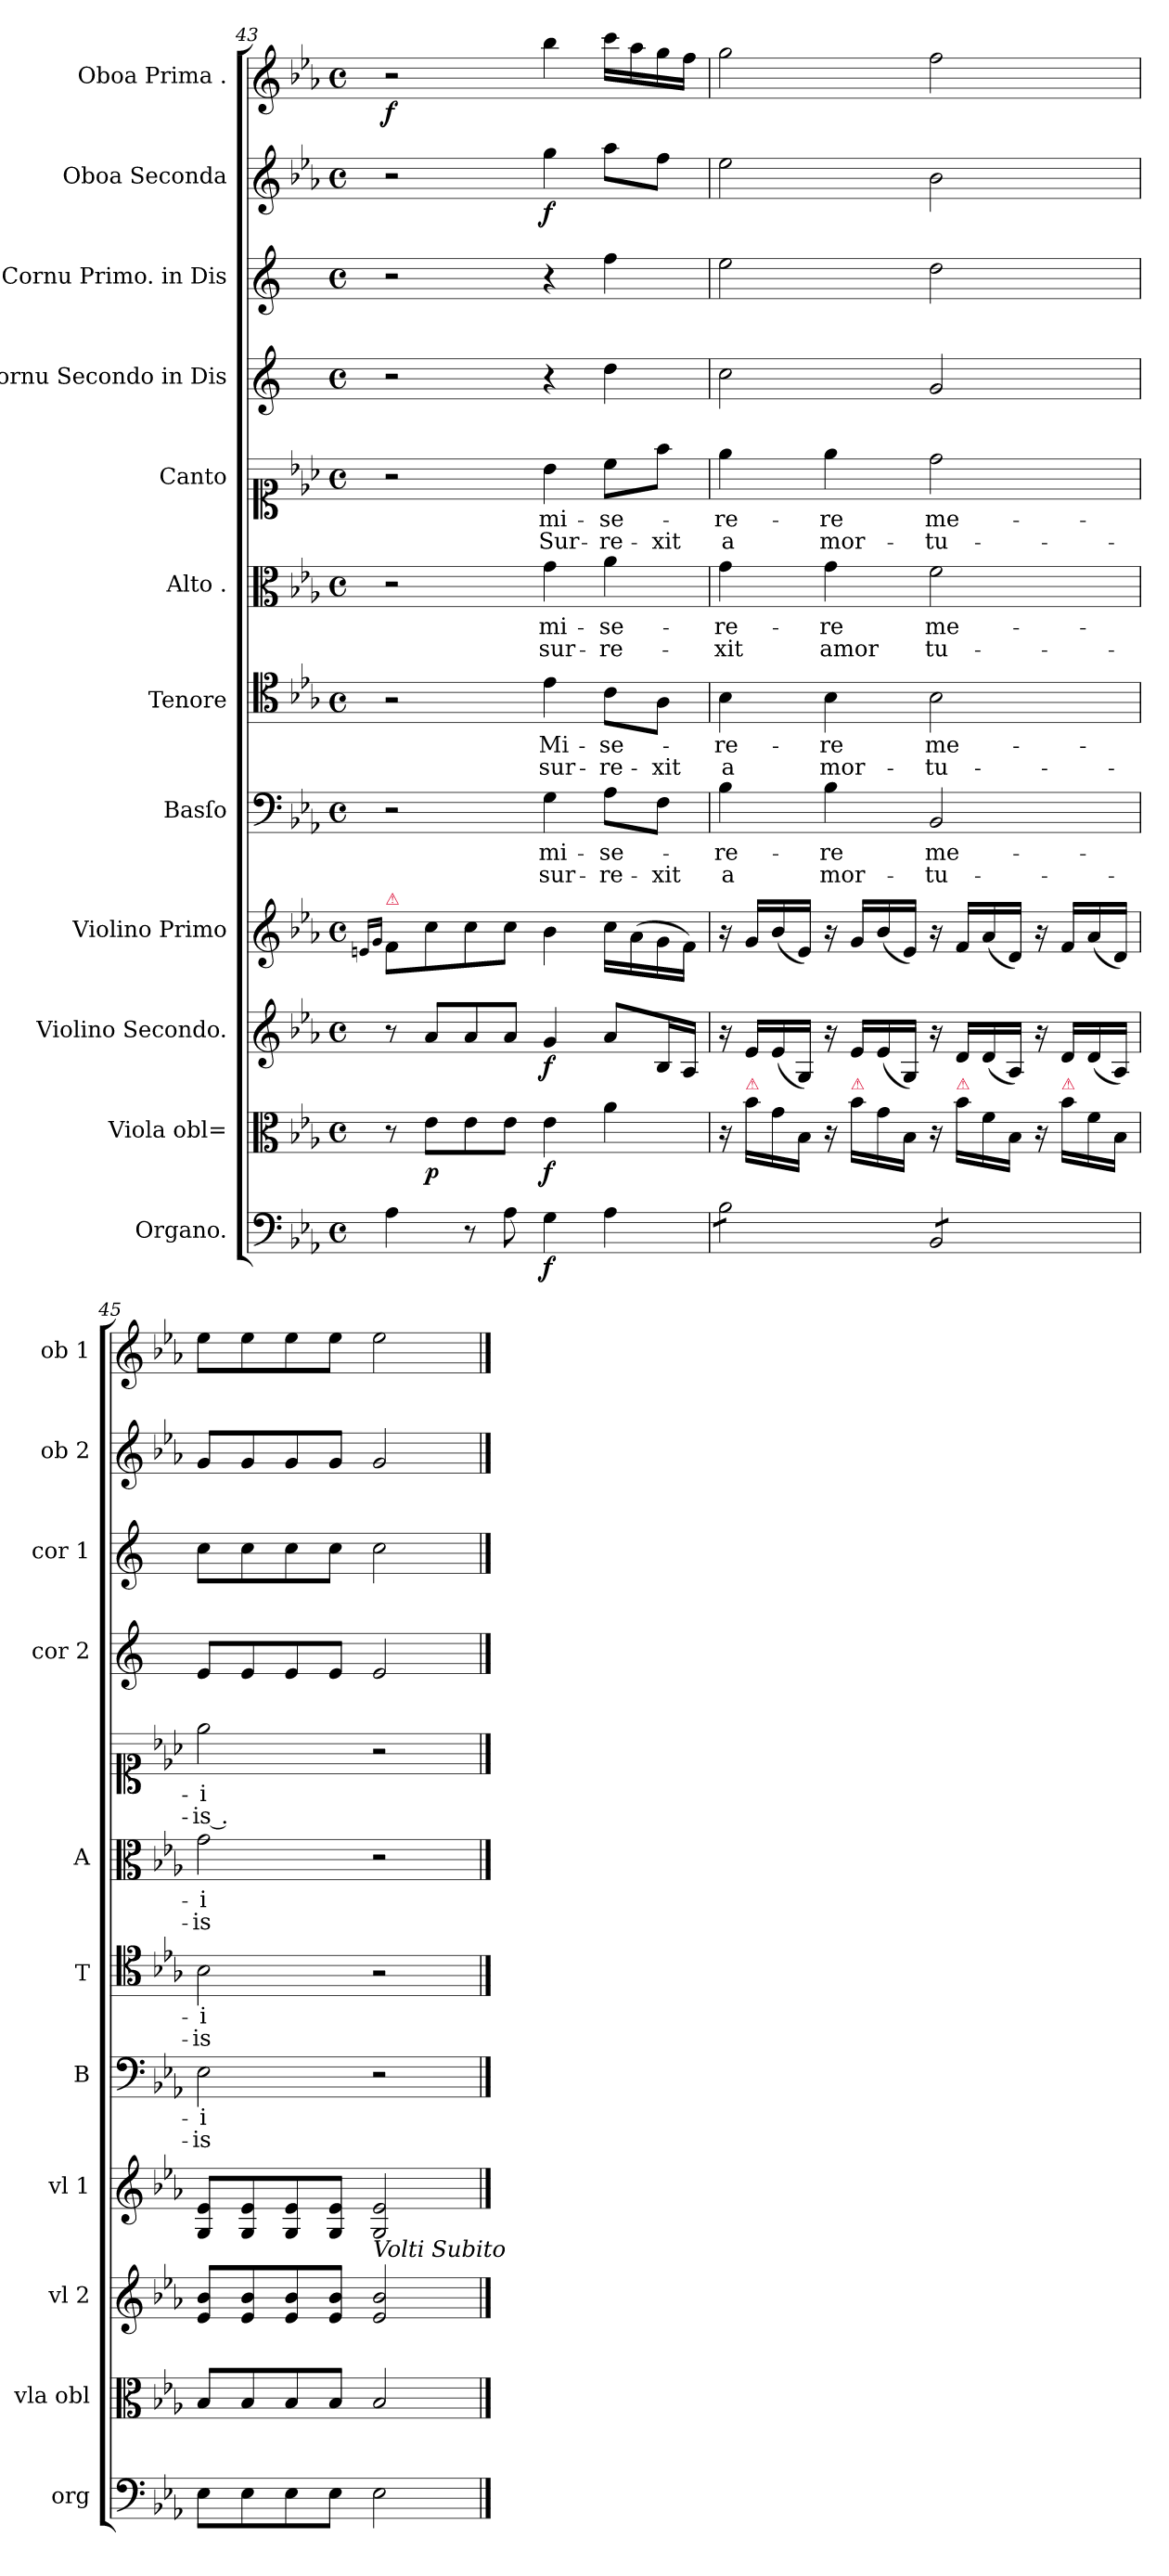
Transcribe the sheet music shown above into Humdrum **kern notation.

**kern	**dynam	**kern	**dynam	**kern	**dynam	**kern	**dynam	**kern	**text	**text	**kern	**text	**text	**kern	**text	**text	**kern	**text	**text	**kern	**kern	**kern	**dynam	**kern	**dynam
*part12	*part12	*part11	*part11	*part10	*part10	*part9	*part9	*part8	*part8	*part8	*part7	*part7	*part7	*part6	*part6	*part6	*part5	*part5	*part5	*part4	*part3	*part2	*part2	*part1	*part1
*staff12	*staff12	*staff11	*staff11	*staff10	*staff10	*staff9	*staff9	*staff8	*staff8	*staff8	*staff7	*staff7	*staff7	*staff6	*staff6	*staff6	*staff5	*staff5	*staff5	*staff4	*staff3	*staff2	*staff2	*staff1	*staff1
*I"Organo.	*	*I"Viola obl=	*	*I"Violino Secondo.	*	*I"Violino Primo	*	*I"Basſo	*	*	*I"Tenore	*	*	*I"Alto .	*	*	*I"Canto	*	*	*I"Cornu Secondo in Dis	*I"Cornu Primo. in Dis	*I"Oboa Seconda	*	*I"Oboa Prima .	*
*I'org	*	*I'vla obl	*	*I'vl 2	*	*I'vl 1	*	*I'B	*	*	*I'T	*	*	*I'A	*	*	*	*	*	*I'cor 2	*I'cor 1	*I'ob 2	*	*I'ob 1	*
*clefF4	*	*clefC3	*	*clefG2	*	*clefG2	*	*clefF4	*	*	*clefC4	*	*	*clefC3	*	*	*clefC1	*	*	*clefG2	*clefG2	*clefG2	*	*clefG2	*
*	*	*	*	*	*	*	*	*	*	*	*	*	*	*	*	*	*	*	*	*ITrd5c9	*ITrd5c9	*	*	*	*
*k[b-e-a-]	*	*k[b-e-a-]	*	*k[b-e-a-]	*	*k[b-e-a-]	*	*k[b-e-a-]	*	*	*k[b-e-a-]	*	*	*k[b-e-a-]	*	*	*k[b-e-a-]	*	*	*k[b-e-a-]	*k[b-e-a-]	*k[b-e-a-]	*	*k[b-e-a-]	*
*E-:	*	*E-:	*	*E-:	*	*E-:	*	*E-:	*	*	*E-:	*	*	*E-:	*	*	*E-:	*	*	*E-:	*E-:	*E-:	*	*E-:	*
*M4/4	*	*M4/4	*	*M4/4	*	*M4/4	*	*M4/4	*	*	*M4/4	*	*	*M4/4	*	*	*M4/4	*	*	*M4/4	*M4/4	*M4/4	*	*M4/4	*
*met(c)	*	*met(c)	*	*met(c)	*	*met(c)	*	*met(c)	*	*	*met(c)	*	*	*met(c)	*	*	*met(c)	*	*	*met(c)	*met(c)	*met(c)	*	*met(c)	*
=43	=43	=43	=43	=43	=43	=43	=43	=43	=43	=43	=43	=43	=43	=43	=43	=43	=43	=43	=43	=43	=43	=43	=43	=43	=43
.	.	.	.	.	.	16qqen/LL	.	.	.	.	.	.	.	.	.	.	.	.	.	.	.	.	.	.	.
.	.	.	.	.	.	16qqg/JJ	.	.	.	.	.	.	.	.	.	.	.	.	.	.	.	.	.	.	.
!	!	!	!	!	!	!LO:TX:a:color=crimson:t=⚠	!	!	!	!	!	!	!	!	!	!	!	!	!	!	!	!	!	!	!
4A-\	.	8r	.	8r	.	8f/L	.	2r	.	.	2r	.	.	2r	.	.	2r	.	.	2r	2r	2r	.	2r	f
.	.	8e-\L	p	8a-/L	.	8cc\	.	.	.	.	.	.	.	.	.	.	.	.	.	.	.	.	.	.	.
8r	.	8e-\	.	8a-/	.	8cc\	.	.	.	.	.	.	.	.	.	.	.	.	.	.	.	.	.	.	.
8A-\	.	8e-\J	.	8a-/J	.	8cc\J	.	.	.	.	.	.	.	.	.	.	.	.	.	.	.	.	.	.	.
4G\	f	4e-\	f	4g/	f	4b-\	f&colon;	4G\	mi-	sur-	4e-\	Mi-	sur-	4g\	mi-	sur-	4b-\	mi-	Sur-	4r	4r	4gg\	f	4bb-\	.
4A-\	.	4a-\	.	8a-/L	.	16cc\LL	.	8A-\L	-se-	-re-	8c\L	-se-	-re-	4a-\	-se-	-re-	8cc\L	-se-	-re-	4f\	4a-\	8aa-\L	.	16ccc\LL	.
.	.	.	.	.	.	(16a-\	.	.	.	.	.	.	.	.	.	.	.	.	.	.	.	.	.	16aa-\	.
.	.	.	.	16B-/L	.	16g\	.	8F\J	.	-xit	8A-\J	.	-xit	.	.	.	8ff\J	.	-xit	.	.	8ff\J	.	16gg\	.
.	.	.	.	16A-/JJ	.	16f\JJ)	.	.	.	.	.	.	.	.	.	.	.	.	.	.	.	.	.	16ff\JJ	.
=44	=44	=44	=44	=44	=44	=44	=44	=44	=44	=44	=44	=44	=44	=44	=44	=44	=44	=44	=44	=44	=44	=44	=44	=44	=44
*tremolo	*	*	*	*	*	*	*	*	*	*	*	*	*	*	*	*	*	*	*	*	*	*	*	*	*
8B-\L	.	16r	.	16r	.	16r	.	4B-\	-re-	a	4B-\	-re-	a	4g\	-re-	-xit	4ee-\	-re-	a	2e-\	2g\	2ee-\	.	2gg\	.
!	!	!LO:TX:a:color=crimson:t=⚠	!	!	!	!	!	!	!	!	!	!	!	!	!	!	!	!	!	!	!	!	!	!	!
.	.	16b-\LL	.	16e-/LL	.	16g/LL	.	.	.	.	.	.	.	.	.	.	.	.	.	.	.	.	.	.	.
8B-\	.	16g\	.	(16e-/	.	(16b-/	.	.	.	.	.	.	.	.	.	.	.	.	.	.	.	.	.	.	.
.	.	16B-/JJ	.	16G/JJ)	.	16e-/JJ)	.	.	.	.	.	.	.	.	.	.	.	.	.	.	.	.	.	.	.
8B-\	.	16r	.	16r	.	16r	.	4B-\	-re	mor-	4B-\	-re	mor-	4g\	-re	amor	4ee-\	-re	mor-	.	.	.	.	.	.
!	!	!LO:TX:a:color=crimson:t=⚠	!	!	!	!	!	!	!	!	!	!	!	!	!	!	!	!	!	!	!	!	!	!	!
.	.	16b-\LL	.	16e-/LL	.	16g/LL	.	.	.	.	.	.	.	.	.	.	.	.	.	.	.	.	.	.	.
8B-\J	.	16g\	.	(16e-/	.	(16b-/	.	.	.	.	.	.	.	.	.	.	.	.	.	.	.	.	.	.	.
.	.	16B-/JJ	.	16G/JJ)	.	16e-/JJ)	.	.	.	.	.	.	.	.	.	.	.	.	.	.	.	.	.	.	.
8BB-/L	.	16r	.	16r	.	16r	.	2BB-/	me-	-tu-	2B-\	me-	-tu-	2f\	me-	tu-	2dd\	me-	-tu-	2B-/	2f\	2b-\	.	2ff\	.
!	!	!LO:TX:a:color=crimson:t=⚠	!	!	!	!	!	!	!	!	!	!	!	!	!	!	!	!	!	!	!	!	!	!	!
.	.	16b-\LL	.	16d/LL	.	16f/LL	.	.	.	.	.	.	.	.	.	.	.	.	.	.	.	.	.	.	.
8BB-/	.	16f\	.	(16d/	.	(16a-/	.	.	.	.	.	.	.	.	.	.	.	.	.	.	.	.	.	.	.
.	.	16B-/JJ	.	16A-/JJ)	.	16d/JJ)	.	.	.	.	.	.	.	.	.	.	.	.	.	.	.	.	.	.	.
8BB-/	.	16r	.	16r	.	16r	.	.	.	.	.	.	.	.	.	.	.	.	.	.	.	.	.	.	.
!	!	!LO:TX:a:color=crimson:t=⚠	!	!	!	!	!	!	!	!	!	!	!	!	!	!	!	!	!	!	!	!	!	!	!
.	.	16b-\LL	.	16d/LL	.	16f/LL	.	.	.	.	.	.	.	.	.	.	.	.	.	.	.	.	.	.	.
8BB-/J	.	16f\	.	(16d/	.	(16a-/	.	.	.	.	.	.	.	.	.	.	.	.	.	.	.	.	.	.	.
*Xtremolo	*	*	*	*	*	*	*	*	*	*	*	*	*	*	*	*	*	*	*	*	*	*	*	*	*
.	.	16B-/JJ	.	16A-/JJ)	.	16d/JJ)	.	.	.	.	.	.	.	.	.	.	.	.	.	.	.	.	.	.	.
=45	=45	=45	=45	=45	=45	=45	=45	=45	=45	=45	=45	=45	=45	=45	=45	=45	=45	=45	=45	=45	=45	=45	=45	=45	=45
8E-\L	.	8B-/L	.	8e-/ 8b-/L	.	8G/ 8e-/L	.	2E-\	-i	-is	2B-\	-i	-is	2g\	-i	-is	2ee-\	-i	-is .	8G/L	8e-\L	8g/L	.	8ee-\L	.
8E-\	.	8B-/	.	8e-/ 8b-/	.	8G/ 8e-/	.	.	.	.	.	.	.	.	.	.	.	.	.	8G/	8e-\	8g/	.	8ee-\	.
8E-\	.	8B-/	.	8e-/ 8b-/	.	8G/ 8e-/	.	.	.	.	.	.	.	.	.	.	.	.	.	8G/	8e-\	8g/	.	8ee-\	.
8E-\J	.	8B-/J	.	8e-/ 8b-/J	.	8G/ 8e-/J	.	.	.	.	.	.	.	.	.	.	.	.	.	8G/J	8e-\J	8g/J	.	8ee-\J	.
!	!	!	!	!	!	!LO:TX:b:i:t=Volti Subito	!	!	!	!	!	!	!	!	!	!	!	!	!	!	!	!	!	!	!
2E-\	.	2B-/	.	2e-/ 2b-/	.	2G/ 2e-/	.	2r	.	.	2r	.	.	2r	.	.	2r	.	.	2G/	2e-\	2g/	.	2ee-\	.
==	==	==	==	==	==	==	==	==	==	==	==	==	==	==	==	==	==	==	==	==	==	==	==	==	==
*-	*-	*-	*-	*-	*-	*-	*-	*-	*-	*-	*-	*-	*-	*-	*-	*-	*-	*-	*-	*-	*-	*-	*-	*-	*-
